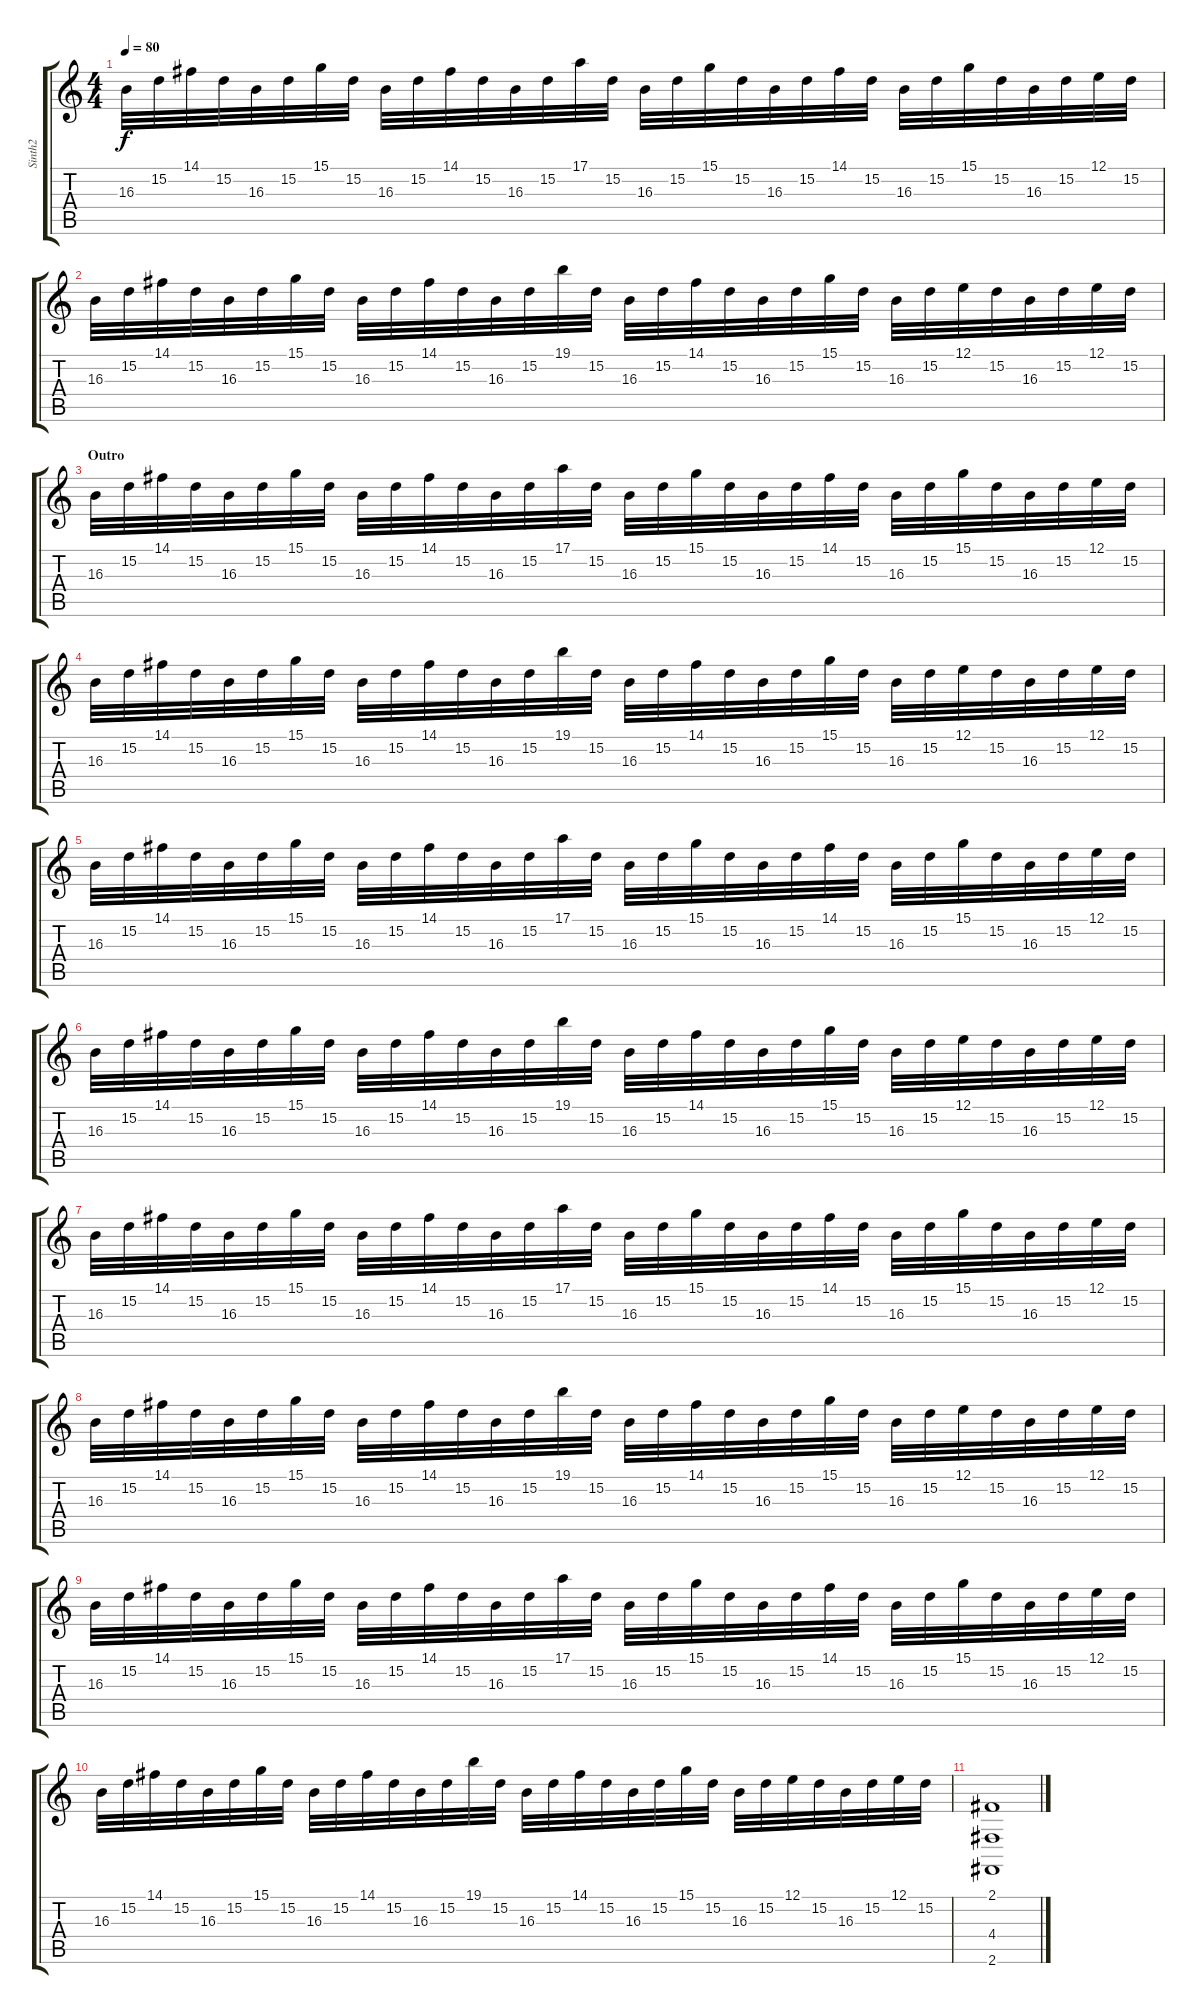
\track ("Sinth2" "Sinth2") {instrument harpsichord}
\staff {score tabs}
\tuning (E4 B3 G3 D3 A2 E2) {hide}
\ts (4 4)
\tempo 80
\clef g2
\ks c
16.3.32{dy f} 15.2.32 14.1.32 15.2.32 16.3.32 15.2.32 15.1.32 15.2.32 16.3.32 15.2.32 14.1.32 15.2.32 16.3.32 15.2.32 17.1.32 15.2.32 16.3.32 15.2.32 15.1.32 15.2.32 16.3.32 15.2.32 14.1.32 15.2.32 16.3.32 15.2.32 15.1.32 15.2.32 16.3.32 15.2.32 12.1.32 15.2.32 |
16.3.32 15.2.32 14.1.32 15.2.32 16.3.32 15.2.32 15.1.32 15.2.32 16.3.32 15.2.32 14.1.32 15.2.32 16.3.32 15.2.32 19.1.32 15.2.32 16.3.32 15.2.32 14.1.32 15.2.32 16.3.32 15.2.32 15.1.32 15.2.32 16.3.32 15.2.32 12.1.32 15.2.32 16.3.32 15.2.32 12.1.32 15.2.32 |
\section ("" "Outro")
16.3.32 15.2.32 14.1.32 15.2.32 16.3.32 15.2.32 15.1.32 15.2.32 16.3.32 15.2.32 14.1.32 15.2.32 16.3.32 15.2.32 17.1.32 15.2.32 16.3.32 15.2.32 15.1.32 15.2.32 16.3.32 15.2.32 14.1.32 15.2.32 16.3.32 15.2.32 15.1.32 15.2.32 16.3.32 15.2.32 12.1.32 15.2.32 |
16.3.32 15.2.32 14.1.32 15.2.32 16.3.32 15.2.32 15.1.32 15.2.32 16.3.32 15.2.32 14.1.32 15.2.32 16.3.32 15.2.32 19.1.32 15.2.32 16.3.32 15.2.32 14.1.32 15.2.32 16.3.32 15.2.32 15.1.32 15.2.32 16.3.32 15.2.32 12.1.32 15.2.32 16.3.32 15.2.32 12.1.32 15.2.32 |
16.3.32 15.2.32 14.1.32 15.2.32 16.3.32 15.2.32 15.1.32 15.2.32 16.3.32 15.2.32 14.1.32 15.2.32 16.3.32 15.2.32 17.1.32 15.2.32 16.3.32 15.2.32 15.1.32 15.2.32 16.3.32 15.2.32 14.1.32 15.2.32 16.3.32 15.2.32 15.1.32 15.2.32 16.3.32 15.2.32 12.1.32 15.2.32 |
16.3.32 15.2.32 14.1.32 15.2.32 16.3.32 15.2.32 15.1.32 15.2.32 16.3.32 15.2.32 14.1.32 15.2.32 16.3.32 15.2.32 19.1.32 15.2.32 16.3.32 15.2.32 14.1.32 15.2.32 16.3.32 15.2.32 15.1.32 15.2.32 16.3.32 15.2.32 12.1.32 15.2.32 16.3.32 15.2.32 12.1.32 15.2.32 |
16.3.32 15.2.32 14.1.32 15.2.32 16.3.32 15.2.32 15.1.32 15.2.32 16.3.32 15.2.32 14.1.32 15.2.32 16.3.32 15.2.32 17.1.32 15.2.32 16.3.32 15.2.32 15.1.32 15.2.32 16.3.32 15.2.32 14.1.32 15.2.32 16.3.32 15.2.32 15.1.32 15.2.32 16.3.32 15.2.32 12.1.32 15.2.32 |
16.3.32 15.2.32 14.1.32 15.2.32 16.3.32 15.2.32 15.1.32 15.2.32 16.3.32 15.2.32 14.1.32 15.2.32 16.3.32 15.2.32 19.1.32 15.2.32 16.3.32 15.2.32 14.1.32 15.2.32 16.3.32 15.2.32 15.1.32 15.2.32 16.3.32 15.2.32 12.1.32 15.2.32 16.3.32 15.2.32 12.1.32 15.2.32 |
16.3.32 15.2.32 14.1.32 15.2.32 16.3.32 15.2.32 15.1.32 15.2.32 16.3.32 15.2.32 14.1.32 15.2.32 16.3.32 15.2.32 17.1.32 15.2.32 16.3.32 15.2.32 15.1.32 15.2.32 16.3.32 15.2.32 14.1.32 15.2.32 16.3.32 15.2.32 15.1.32 15.2.32 16.3.32 15.2.32 12.1.32 15.2.32 |
16.3.32 15.2.32 14.1.32 15.2.32 16.3.32 15.2.32 15.1.32 15.2.32 16.3.32 15.2.32 14.1.32 15.2.32 16.3.32 15.2.32 19.1.32 15.2.32 16.3.32 15.2.32 14.1.32 15.2.32 16.3.32 15.2.32 15.1.32 15.2.32 16.3.32 15.2.32 12.1.32 15.2.32 16.3.32 15.2.32 12.1.32 15.2.32 |
(2.1 4.4 2.6).1
